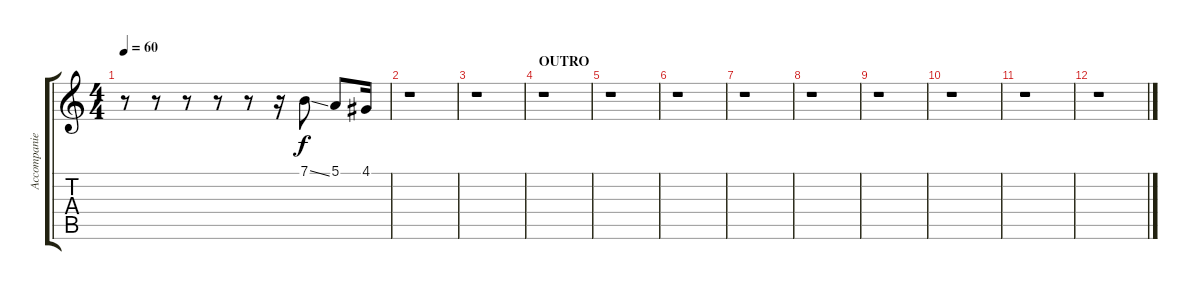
\track ("Accompaniement Licks" "Accompanie") {instrument acousticgrandpiano}
\staff {score tabs}
\tuning (E4 B3 G3 D3 A2 E2) {hide}
\ts (4 4)
\tempo 60
\clef g2
\ks c
r.8{dy f} r.8 r.8 r.8 r.8 r.16 7.1{ss}.8 5.1.8 4.1.16 |
r.1 |
r.1 |
\section ("" "OUTRO")
r.1 |
r.1 |
r.1 |
r.1 |
r.1 |
r.1 |
r.1 |
r.1 |
r.1
